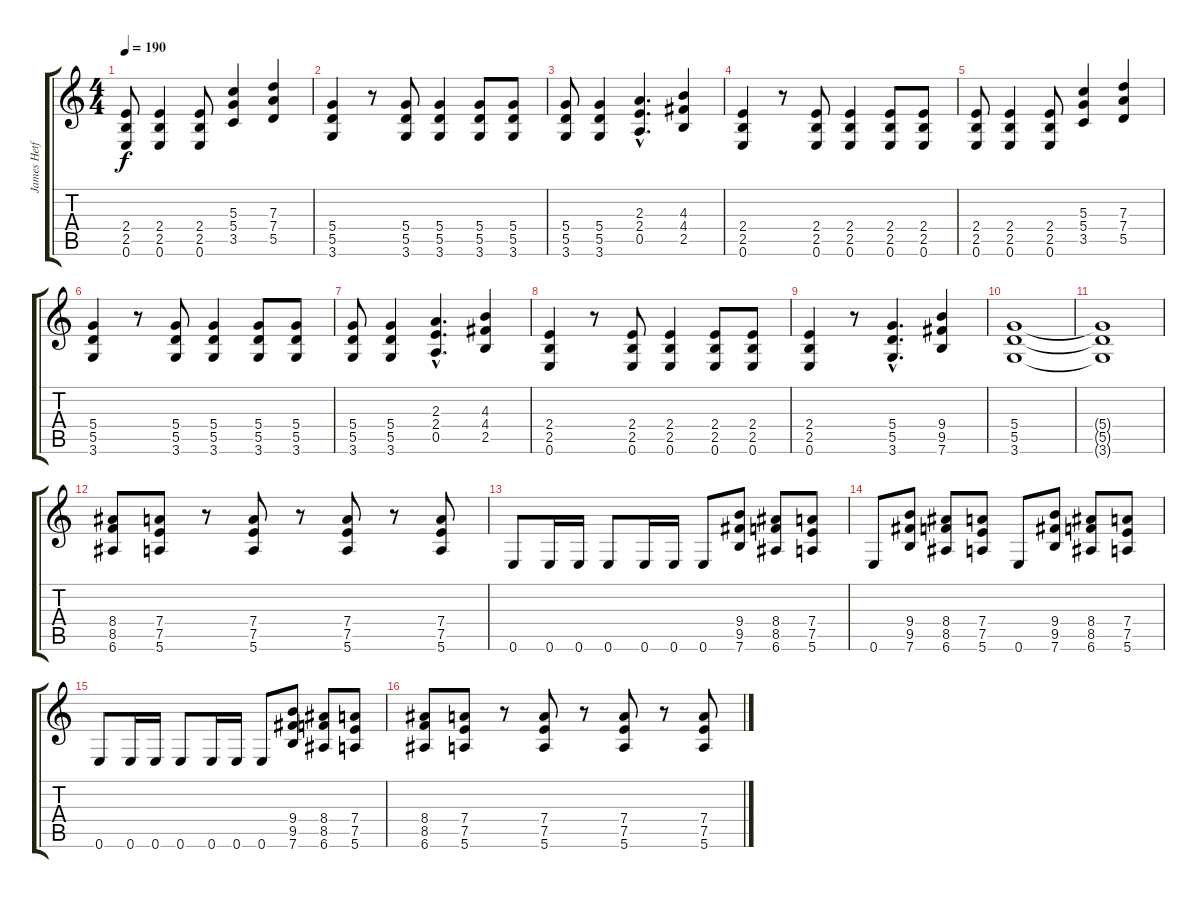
\track ("James Hetfield" "James Hetf") {instrument distortionguitar}
\staff {score tabs}
\tuning (E4 B3 G3 D3 A2 E2) {hide}
\ts (4 4)
\tempo 190
\clef g2
\ks c
(2.4 2.5 0.6).8{dy f} (2.4 2.5 0.6).4 (2.4 2.5 0.6).8 (5.3 5.4 3.5).4 (7.3 7.4 5.5).4 |
(5.4 5.5 3.6).4 r.8 (5.4 5.5 3.6).8 (5.4 5.5 3.6).4 (5.4 5.5 3.6).8 (5.4 5.5 3.6).8 |
(5.4 5.5 3.6).8 (5.4 5.5 3.6).4 (2.3{hac} 2.4{hac} 0.5{hac}).4{d} (4.3 4.4 2.5).4 |
(2.4 2.5 0.6).4 r.8 (2.4 2.5 0.6).8 (2.4 2.5 0.6).4 (2.4 2.5 0.6).8 (2.4 2.5 0.6).8 |
(2.4 2.5 0.6).8 (2.4 2.5 0.6).4 (2.4 2.5 0.6).8 (5.3 5.4 3.5).4 (7.3 7.4 5.5).4 |
(5.4 5.5 3.6).4 r.8 (5.4 5.5 3.6).8 (5.4 5.5 3.6).4 (5.4 5.5 3.6).8 (5.4 5.5 3.6).8 |
(5.4 5.5 3.6).8 (5.4 5.5 3.6).4 (2.3{hac} 2.4{hac} 0.5{hac}).4{d} (4.3 4.4 2.5).4 |
(2.4 2.5 0.6).4 r.8 (2.4 2.5 0.6).8 (2.4 2.5 0.6).4 (2.4 2.5 0.6).8 (2.4 2.5 0.6).8 |
(2.4 2.5 0.6).4 r.8 (5.4{hac} 5.5{hac} 3.6{hac}).4{d} (9.4 9.5 7.6).4 |
(5.4 5.5 3.6).1 |
(5.4{t} 5.5{t} 3.6{t}).1 |
(8.4 8.5 6.6).8 (7.4 7.5 5.6).8 r.8 (7.4 7.5 5.6).8 r.8 (7.4 7.5 5.6).8 r.8 (7.4 7.5 5.6).8 |
0.6.8 0.6.16 0.6.16 0.6.8 0.6.16 0.6.16 0.6.8 (9.4 9.5 7.6).8 (8.4 8.5 6.6).8 (7.4 7.5 5.6).8 |
0.6.8 (9.4 9.5 7.6).8 (8.4 8.5 6.6).8 (7.4 7.5 5.6).8 0.6.8 (9.4 9.5 7.6).8 (8.4 8.5 6.6).8 (7.4 7.5 5.6).8 |
0.6.8 0.6.16 0.6.16 0.6.8 0.6.16 0.6.16 0.6.8 (9.4 9.5 7.6).8 (8.4 8.5 6.6).8 (7.4 7.5 5.6).8 |
(8.4 8.5 6.6).8 (7.4 7.5 5.6).8 r.8 (7.4 7.5 5.6).8 r.8 (7.4 7.5 5.6).8 r.8 (7.4 7.5 5.6).8
